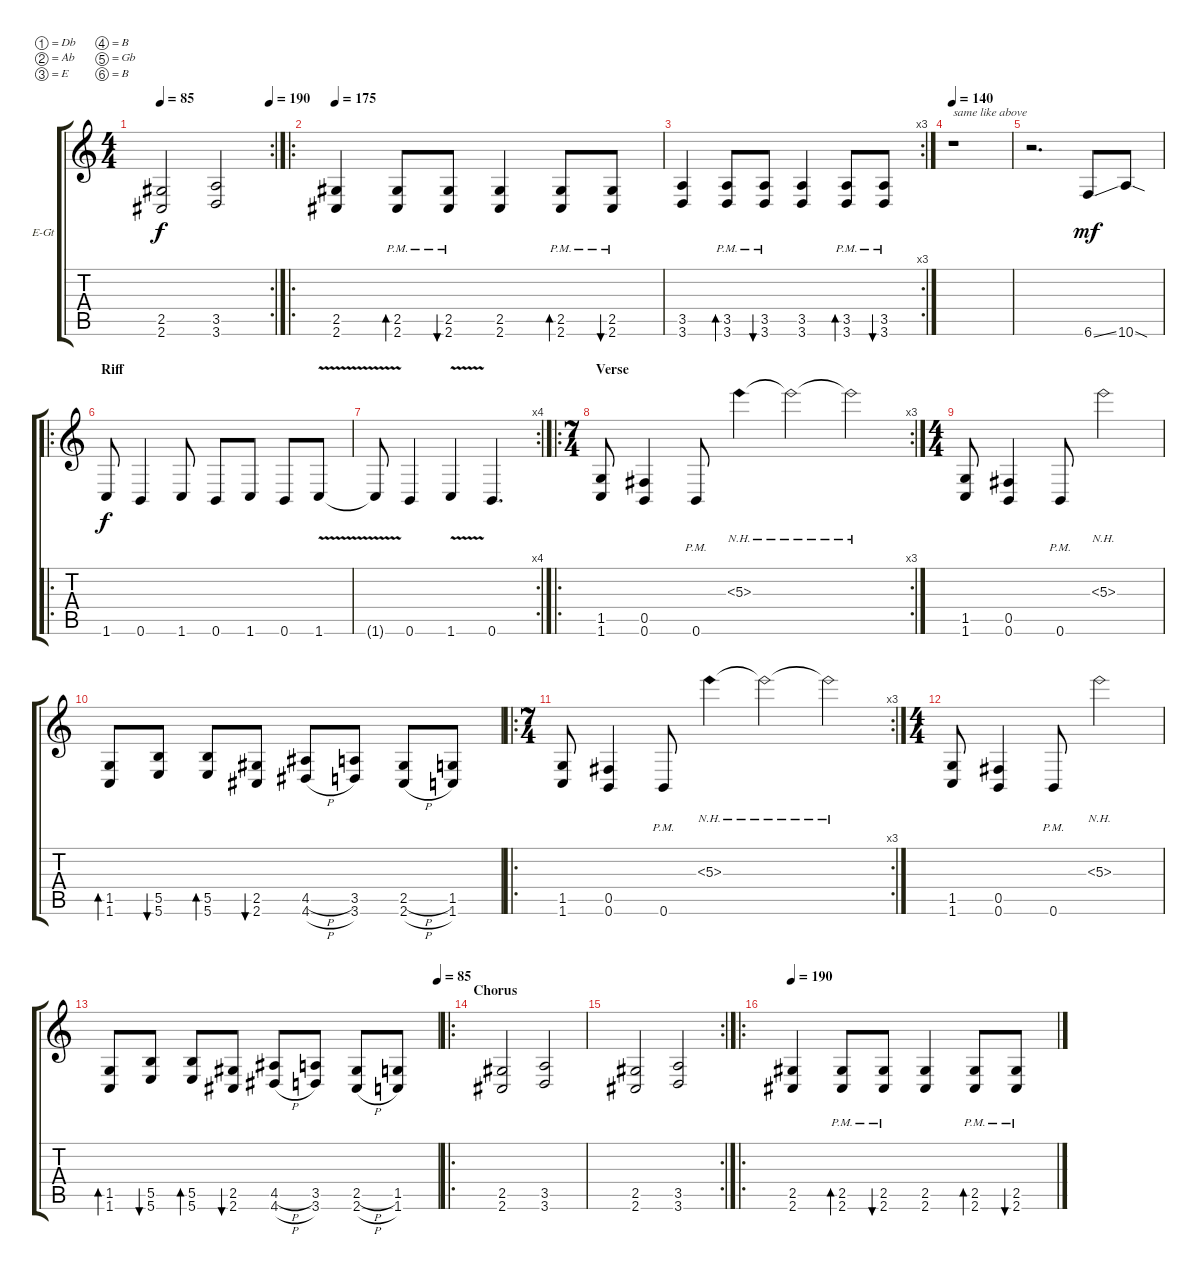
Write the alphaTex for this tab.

\bracketExtendMode groupsimilarinstruments
\firstSystemTrackNameOrientation horizontal
\otherSystemsTrackNameOrientation horizontal
\track ("Ahrue Luster" "E-Gt") {instrument distortionguitar}
\staff {score tabs}
\tuning (Db4 Ab3 E3 B2 Gb2 B1)
\rc 2
\ts (4 4)
\tempo 85
\tempo (190 1)
\clef g2
\ks c
(2.5 2.6).2{dy f} (3.5 3.6).2 |
\ro
\tempo 175
(2.5 2.6).4 (2.5{pm} 2.6{pm}).8{bd 30} (2.5{pm} 2.6{pm}).8{bu 30} (2.5 2.6).4 (2.5{pm} 2.6{pm}).8{bd 30} (2.5{pm} 2.6{pm}).8{bu 30} |
\rc 3
(3.5 3.6).4 (3.5{pm} 3.6{pm}).8{bd 30} (3.5{pm} 3.6{pm}).8{bu 30} (3.5 3.6).4 (3.5{pm} 3.6{pm}).8{bd 30} (3.5{pm} 3.6{pm}).8{bu 30} |
\tempo 140
r.1{txt "same like above"} |
r.2{d} 6.6{ss}.8{dy mf} 10.6{sod}.8 |
\ro
\section ("" "Riff")
1.6.8{dy f} 0.6.4 1.6.8 0.6.8 1.6.8 0.6.8 1.6{v}.8 |
\rc 4
1.6{t}.8 0.6.4 1.6{v}.4 0.6.4{d} |
\ro
\rc 3
\ts (7 4)
\section ("" "Verse")
(1.5 1.6).8 (0.5 0.6).4 0.6{pm}.8 5.3{nh}.4 5.3{nh t}.2 5.3{nh t}.2 |
\ts (4 4)
(1.5 1.6).8 (0.5 0.6).4 0.6{pm}.8 5.3{nh}.2 |
(1.5 1.6).8{bd 30} (5.5 5.6).8{bu 30} (5.5 5.6).8{bd 30} (2.5 2.6).8{bu 30} (4.5{h} 4.6{h}).8 (3.5 3.6).8 (2.5{h} 2.6{h}).8 (1.5 1.6).8 |
\ro
\rc 3
\ts (7 4)
(1.5 1.6).8 (0.5 0.6).4 0.6{pm}.8 5.3{nh}.4 5.3{nh t}.2 5.3{nh t}.2 |
\ts (4 4)
(1.5 1.6).8 (0.5 0.6).4 0.6{pm}.8 5.3{nh}.2 |
\tempo (85 1)
(1.5 1.6).8{bd 30} (5.5 5.6).8{bu 30} (5.5 5.6).8{bd 30} (2.5 2.6).8{bu 30} (4.5{h} 4.6{h}).8 (3.5 3.6).8 (2.5{h} 2.6{h}).8 (1.5 1.6).8 |
\ro
\section ("" "Chorus")
(2.5 2.6).2 (3.5 3.6).2 |
\rc 2
(2.5 2.6).2 (3.5 3.6).2 |
\ro
\tempo 190
(2.5 2.6).4 (2.5{pm} 2.6{pm}).8{bd 30} (2.5{pm} 2.6{pm}).8{bu 30} (2.5 2.6).4 (2.5{pm} 2.6{pm}).8{bd 30} (2.5{pm} 2.6{pm}).8{bu 30}
